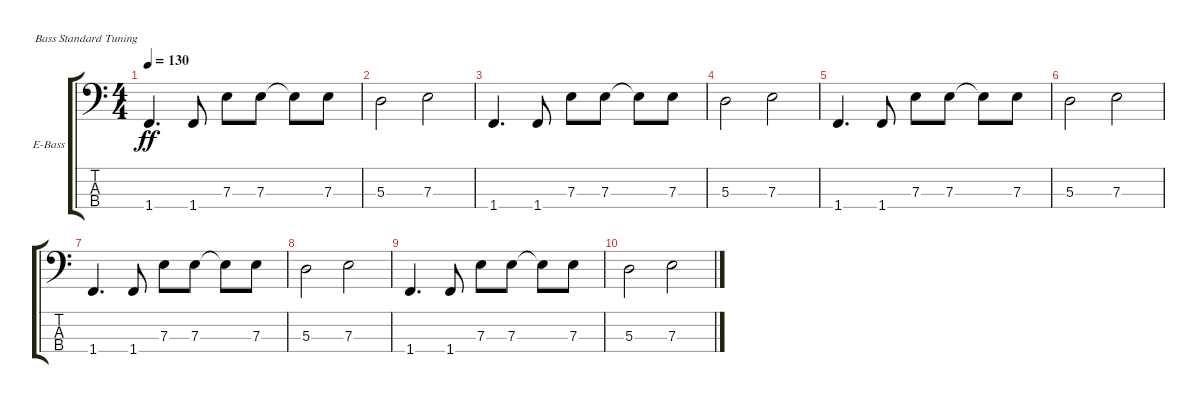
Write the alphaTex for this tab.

\defaultSystemsLayout 4
\bracketExtendMode groupsimilarinstruments
\firstSystemTrackNameOrientation horizontal
\otherSystemsTrackNameOrientation horizontal
\track ("Electric Bass" "E-Bass") {instrument electricbassfinger}
\staff {score tabs}
\tuning (G2 D2 A1 E1)
\ts (4 4)
\tempo 130
\clef f4
\scale
0.333333
\ks c
1.4.4{d dy ff} 1.4.8 7.3.8 7.3.8 7.3{t}.8 7.3.8 |
\scale
0.333333 5.3.2 7.3.2 |
\scale
0.333333 1.4.4{d} 1.4.8 7.3.8 7.3.8 7.3{t}.8 7.3.8 |
\scale
0.333333 5.3.2 7.3.2 |
\scale
0.333333 1.4.4{d} 1.4.8 7.3.8 7.3.8 7.3{t}.8 7.3.8 |
\scale
0.333333 5.3.2 7.3.2 |
\scale
0.333333 1.4.4{d} 1.4.8 7.3.8 7.3.8 7.3{t}.8 7.3.8 |
\scale
0.333333 5.3.2 7.3.2 |
1.4.4{d} 1.4.8 7.3.8 7.3.8 7.3{t}.8 7.3.8 |
5.3.2 7.3.2
